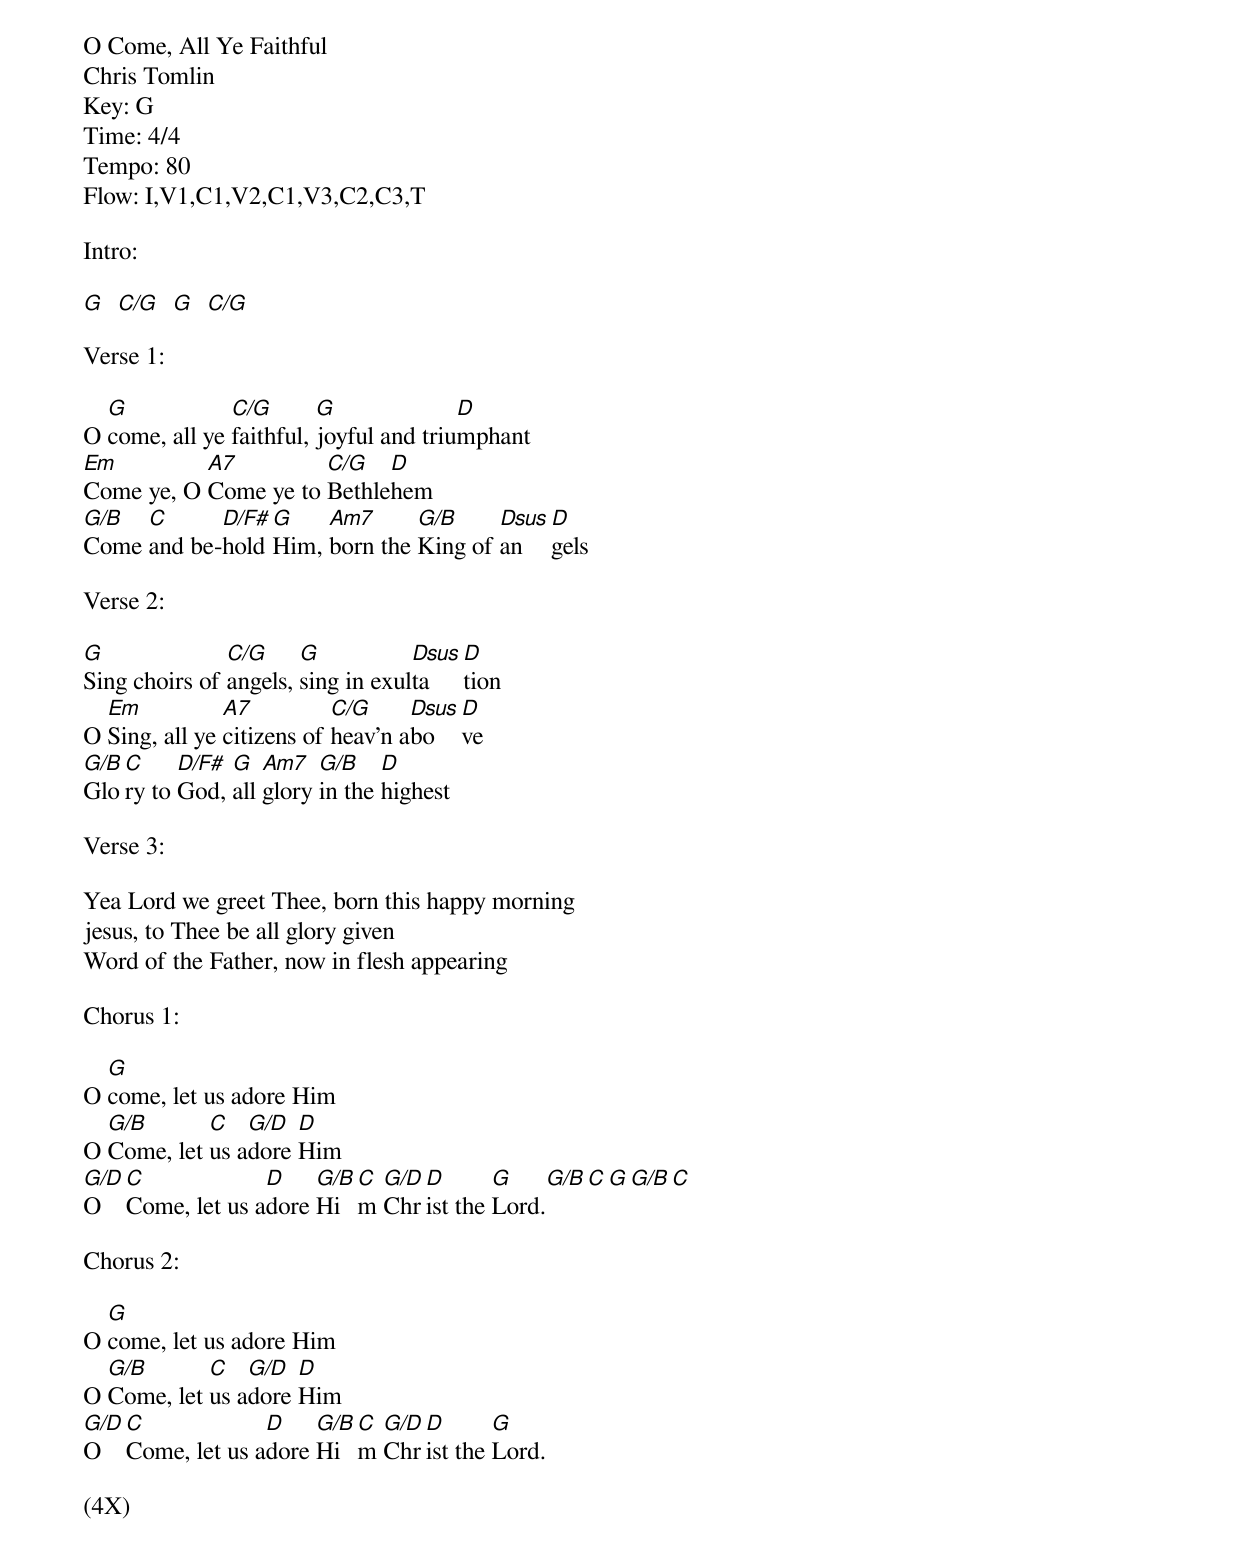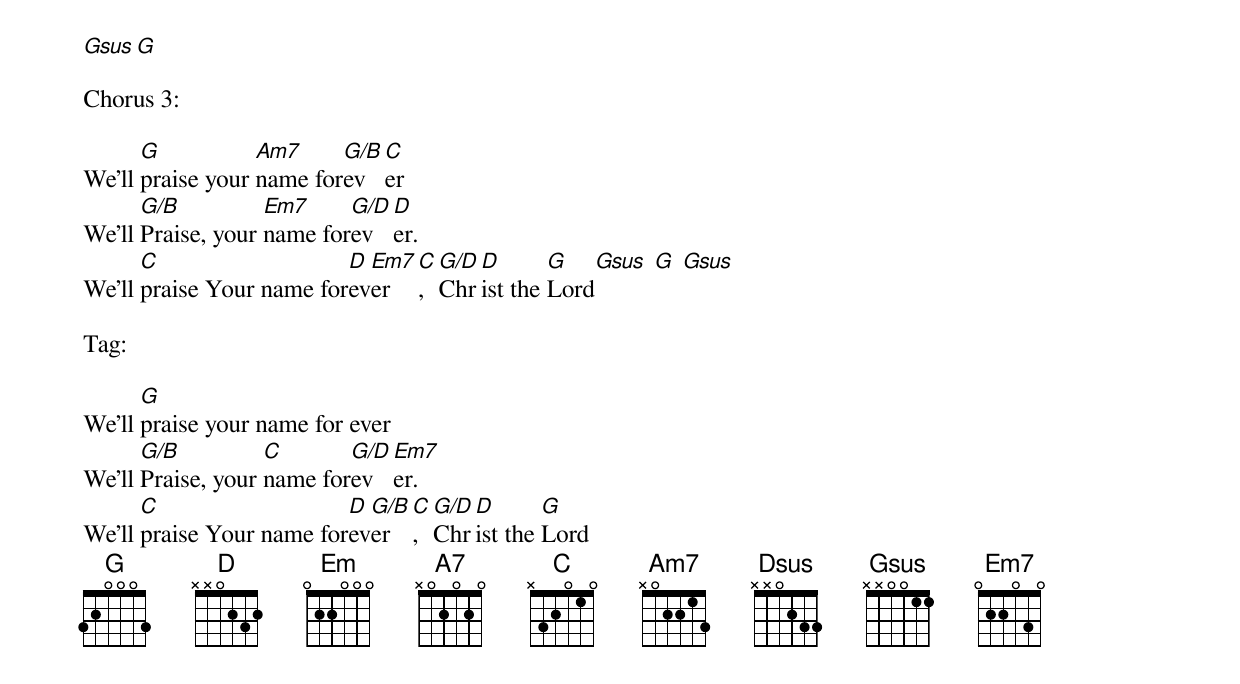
O Come, All Ye Faithful
Chris Tomlin
Key: G
Time: 4/4
Tempo: 80
Flow: I,V1,C1,V2,C1,V3,C2,C3,T

Intro:

[G]  [C/G]  [G]  [C/G]

Verse 1:

O [G]come, all ye [C/G]faithful, [G]joyful and triu[D]mphant
[Em]Come ye, O [A7]Come ye to [C/G]Bethle[D]hem
[G/B]Come [C]and be-[D/F#]hold [G]Him, [Am7]born the [G/B]King of [Dsus]an[D]gels

Verse 2:

[G]Sing choirs of [C/G]angels, [G]sing in exul[Dsus]ta[D]tion
O [Em]Sing, all ye [A7]citizens of [C/G]heav'n a[Dsus]bo[D]ve
[G/B]Glo[C]ry to [D/F#]God, [G]all [Am7]glory [G/B]in the [D]highest

Verse 3:

Yea Lord we greet Thee, born this happy morning
jesus, to Thee be all glory given
Word of the Father, now in flesh appearing

Chorus 1:

O [G]come, let us adore Him
O [G/B]Come, let [C]us a[G/D]dore [D]Him
[G/D]O [C]Come, let us a[D]dore [G/B]Hi[C]m [G/D]Chr[D]ist the [G]Lord.[G/B][C][G][G/B][C]

Chorus 2:

O [G]come, let us adore Him
O [G/B]Come, let [C]us a[G/D]dore [D]Him
[G/D]O [C]Come, let us a[D]dore [G/B]Hi[C]m [G/D]Chr[D]ist the [G]Lord.

(4X)
[Gsus][G]

Chorus 3:

We'll [G]praise your [Am7]name for[G/B]ev[C]er
We'll [G/B]Praise, your [Em7]name for[G/D]ev[D]er.
We'll [C]praise Your name for[D]ev[Em7]er[C], [G/D]Chr[D]ist the [G]Lord[Gsus] [G] [Gsus]

Tag:

We'll [G]praise your name for ever
We'll [G/B]Praise, your [C]name for[G/D]ev[Em7]er.
We'll [C]praise Your name for[D]ev[G/B]er[C], [G/D]Chr[D]ist the [G]Lord
